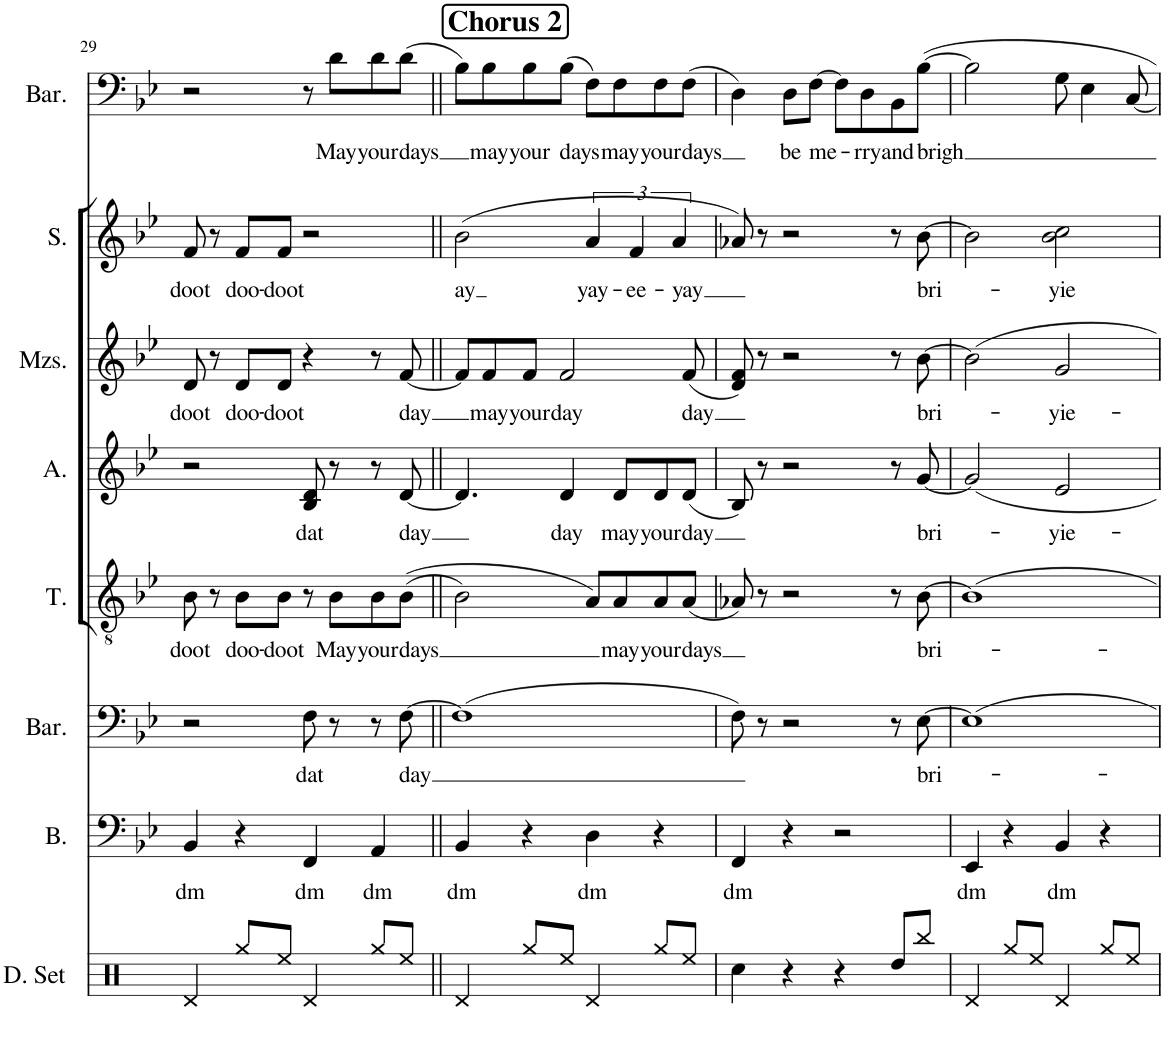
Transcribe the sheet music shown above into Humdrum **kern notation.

**kern	**kern	**text	**kern	**text	**kern	**text	**kern	**text	**kern	**text	**kern	**text	**kern	**text
*part8	*part7	*part7	*part6	*part6	*part5	*part5	*part4	*part4	*part3	*part3	*part2	*part2	*part1	*part1
*staff8	*staff7	*staff7	*staff6	*staff6	*staff5	*staff5	*staff4	*staff4	*staff3	*staff3	*staff2	*staff2	*staff1	*staff1
*I"Drumset	*I"Bass	*	*I"Baritone	*	*I"Tenor	*	*I"Alto	*	*I"Mezzo-soprano	*	*I"Soprano	*	*I"Baritone	*
*I'D. Set	*I'B.	*	*I'Bar.	*	*I'T.	*	*I'A.	*	*I'Mzs.	*	*I'S.	*	*I'Bar.	*
!!LO:PB:g=z
*clefX	*clefF4	*	*clefF4	*	*clefGv2	*	*clefG2	*	*clefG2	*	*clefG2	*	*clefF4	*
*k[]	*k[b-e-]	*	*k[b-e-]	*	*k[b-e-]	*	*k[b-e-]	*	*k[b-e-]	*	*k[b-e-]	*	*k[b-e-]	*
*M4/4	*M4/4	*	*M4/4	*	*M4/4	*	*M4/4	*	*M4/4	*	*M4/4	*	*M4/4	*
=29	=29	=29	=29	=29	=29	=29	=29	=29	=29	=29	=29	=29	=29	=29
!	!	!LO:LY:b	!	!	!	!LO:LY:b	!	!	!	!LO:LY:b	!	!LO:LY:b	!	!
4Rd/	4BB-/	dm	2r	.	8B-\	doot	2r	.	8d/	doot	8f/	doot	2r	.
.	.	.	.	.	8r	.	.	.	8r	.	8r	.	.	.
!	!	!	!	!	!	!LO:LY:b	!	!	!	!LO:LY:b	!	!LO:LY:b	!	!
8Rgg/L	4r	.	.	.	8B-\L	doo-	.	.	8d/L	doo-	8f/L	doo-	.	.
!	!	!	!	!	!	!LO:LY:b	!	!	!	!LO:LY:b	!	!LO:LY:b	!	!
8Ree/J	.	.	.	.	8B-\J	-doot	.	.	8d/J	-doot	8f/J	-doot	.	.
!	!	!LO:LY:b	!	!LO:LY:b	!	!	!	!LO:LY:b	!	!	!	!	!	!
4Rd/	4FF/	dm	8F\	dat	8r	.	8B-/ 8d/	dat	4r	.	2r	.	8r	.
!	!	!	!	!	!	!LO:LY:b	!	!	!	!	!	!	!	!LO:LY:b
.	.	.	8r	.	8B-\L	May	8r	.	.	.	.	.	8d\L	May
!	!	!LO:LY:b	!	!	!	!LO:LY:b	!	!	!	!	!	!	!	!LO:LY:b
8Rgg/L	4AA/	dm	8r	.	8B-\	your	8r	.	8r	.	.	.	8d\	your
!	!	!	!	!LO:LY:b	!	!LO:LY:b	!	!LO:LY:b	!	!LO:LY:b	!	!	!	!LO:LY:b
8Ree/J	.	.	[8F\	day	((8B-\J	days	[8d/	day	[8f/	day	.	.	(8d\J	days
!!LO:REH:place=s1:a:B:cj:fs=14:t=Chorus 2
=30||	=30||	=30||	=30||	=30||	=30||	=30||	=30||	=30||	=30||	=30||	=30||	=30||	=30||	=30||
!	!	!LO:LY:b	!	!	!	!	!	!	!	!	!	!LO:LY:b	!	!
4Rd/	4BB-/	dm	(1F]	.	2B-\)	.	4.d/]	.	8f/L]	.	(2b-\	ay	8B-\L)	.
!	!	!	!	!	!	!	!	!	!	!LO:LY:b	!	!	!	!LO:LY:b
.	.	.	.	.	.	.	.	.	8f/	may	.	.	8B-\	may
!	!	!	!	!	!	!	!	!	!	!LO:LY:b	!	!	!	!LO:LY:b
8Rgg/L	4r	.	.	.	.	.	.	.	8f/J	your	.	.	8B-\	your
!	!	!	!	!	!	!	!	!LO:LY:b	!	!LO:LY:b	!	!	!	!LO:LY:b
8Ree/J	.	.	.	.	.	.	4d/	day	2f/	day	.	.	(8B-\J	days
!	!	!LO:LY:b	!	!	!	!	!	!	!	!	!	!LO:LY:b	!	!
4Rd/	4D\	dm	.	.	8A/L)	.	.	.	.	.	6a/	yay-	8F\L)	.
!	!	!	!	!	!	!LO:LY:b	!	!LO:LY:b	!	!	!	!	!	!LO:LY:b
.	.	.	.	.	8A/	may	8d/L	may	.	.	.	.	8F\	may
!	!	!	!	!	!	!	!	!	!	!	!	!LO:LY:b	!	!
.	.	.	.	.	.	.	.	.	.	.	6f/	-ee-	.	.
!	!	!	!	!	!	!LO:LY:b	!	!LO:LY:b	!	!	!	!	!	!LO:LY:b
8Rgg/L	4r	.	.	.	8A/	your	8d/	your	.	.	.	.	8F\	your
!	!	!	!	!	!	!	!	!	!	!	!	!LO:LY:b	!	!
.	.	.	.	.	.	.	.	.	.	.	6a/	-yay	.	.
!	!	!	!	!	!	!LO:LY:b	!	!LO:LY:b	!	!LO:LY:b	!	!	!	!LO:LY:b
8Ree/J	.	.	.	.	(8A/J	days	(8d/J	day	(8f/	day	.	.	(8F\J	days
=31	=31	=31	=31	=31	=31	=31	=31	=31	=31	=31	=31	=31	=31	=31
!	!	!LO:LY:b	!	!	!	!	!	!	!	!	!	!	!	!
4Rcc\	4FF/	dm	8F\)	.	8A-X/)	.	8B-/)	.	8d/ 8f/)	.	8a-X/)	.	4D\)	.
.	.	.	8r	.	8r	.	8r	.	8r	.	8r	.	.	.
!	!	!	!	!	!	!	!	!	!	!	!	!	!	!LO:LY:b
4r	4r	.	2r	.	2r	.	2r	.	2r	.	2r	.	8D\L	be
!	!	!	!	!	!	!	!	!	!	!	!	!	!	!LO:LY:b
.	.	.	.	.	.	.	.	.	.	.	.	.	[8F\J	me-
4r	2r	.	.	.	.	.	.	.	.	.	.	.	8F\L]	.
!	!	!	!	!	!	!	!	!	!	!	!	!	!	!LO:LY:b
.	.	.	.	.	.	.	.	.	.	.	.	.	8D\	-rry
!	!	!	!	!	!	!	!	!	!	!	!	!	!	!LO:LY:b
8Rdd/L	.	.	8r	.	8r	.	8r	.	8r	.	8r	.	8BB-\	and
!	!	!	!	!LO:LY:b	!	!LO:LY:b	!	!LO:LY:b	!	!LO:LY:b	!	!LO:LY:b	!	!LO:LY:b
8Rbb/J	.	.	[8E-\	bri-	[8B-\	bri-	[8g/	bri-	[8b-\	bri-	[8b-\	bri-	[8B-\J	brigh
=32	=32	=32	=32	=32	=32	=32	=32	=32	=32	=32	=32	=32	=32	=32
!	!	!LO:LY:b	!	!	!	!	!	!	!	!	!	!	!	!
4Rd/	4EE-/	dm	1E-]	.	1B-]	.	2g/]	.	2b-\]	.	2b-\]	.	2B-\]	.
8Rgg/L	4r	.	.	.	.	.	.	.	.	.	.	.	.	.
8Ree/J	.	.	.	.	.	.	.	.	.	.	.	.	.	.
!	!	!LO:LY:b	!	!	!	!	!	!LO:LY:b	!	!LO:LY:b	!	!LO:LY:b	!	!
4Rd/	4BB-/	dm	.	.	.	.	2e-/	-yie-	2g/	-yie-	2b-\ 2cc\	-yie	8G\	.
.	.	.	.	.	.	.	.	.	.	.	.	.	4E-\	.
8Rgg/L	4r	.	.	.	.	.	.	.	.	.	.	.	.	.
8Ree/J	.	.	.	.	.	.	.	.	.	.	.	.	[8C/	.
=	=	=	=	=	=	=	=	=	=	=	=	=	=	=
*-	*-	*-	*-	*-	*-	*-	*-	*-	*-	*-	*-	*-	*-	*-
